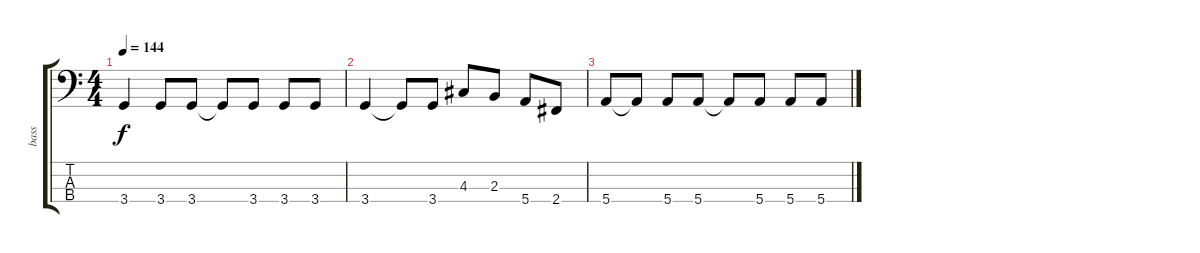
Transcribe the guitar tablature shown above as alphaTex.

\track ("bass" "bass") {instrument electricbassfinger}
\staff {score tabs}
\tuning (G2 D2 A1 E1) {hide}
\ts (4 4)
\tempo 144
\clef f4
\ks c
3.4.4{dy f} 3.4.8 3.4.8 3.4{t}.8 3.4.8 3.4.8 3.4.8 |
3.4.4{volume 0} 3.4{t}.8 3.4.8 4.3.8 2.3.8 5.4.8 2.4.8 |
5.4.8 5.4{t}.8 5.4.8 5.4.8 5.4{t}.8 5.4.8 5.4.8 5.4.8
